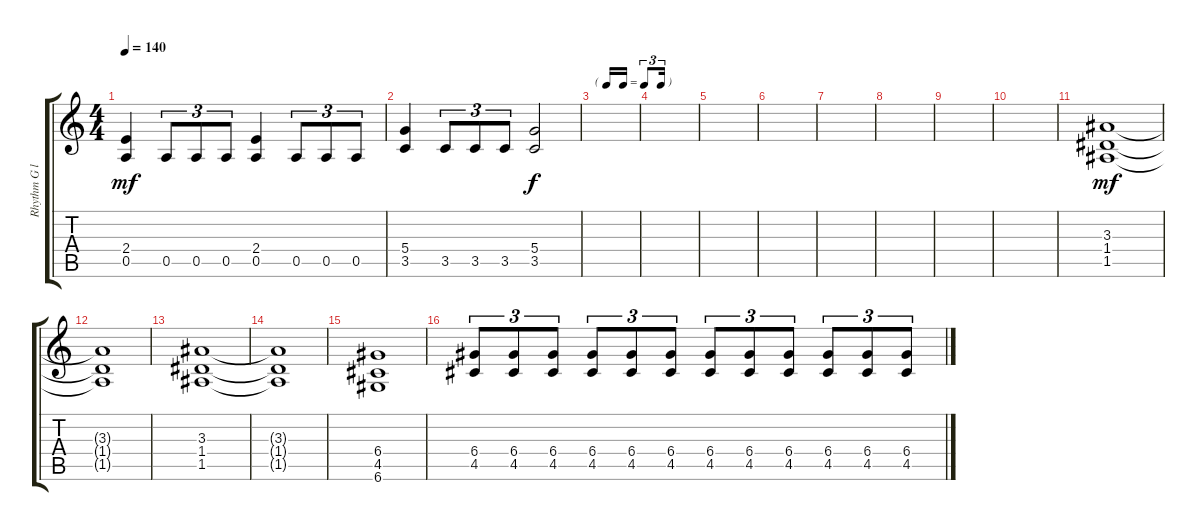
\track ("Rhythm G left" "Rhythm G l") {instrument overdrivenguitar}
\staff {score tabs}
\tuning (E4 B3 G3 D3 A2 D2) {hide}
\ts (4 4)
\tempo 140
\clef g2
\ks c
(2.4 0.5).4{dy mf} 0.5.8{tu (3 2)} 0.5.8{tu (3 2)} 0.5.8{tu (3 2)} (2.4 0.5).4 0.5.8{tu (3 2)} 0.5.8{tu (3 2)} 0.5.8{tu (3 2)} |
(5.4 3.5).4 3.5.8{tu (3 2)} 3.5.8{tu (3 2)} 3.5.8{tu (3 2)} (5.4 3.5).2{dy f} |
\tf triplet16th
|
|
|
|
|
|
|
|
(3.3 1.4 1.5).1{dy mf} |
(3.3{t} 1.4{t} 1.5{t}).1 |
(3.3 1.4 1.5).1 |
(3.3{t} 1.4{t} 1.5{t}).1 |
(6.4 4.5 6.6).1 |
(6.4 4.5).8{tu (3 2)} (6.4 4.5).8{tu (3 2)} (6.4 4.5).8{tu (3 2)} (6.4 4.5).8{tu (3 2)} (6.4 4.5).8{tu (3 2)} (6.4 4.5).8{tu (3 2)} (6.4 4.5).8{tu (3 2)} (6.4 4.5).8{tu (3 2)} (6.4 4.5).8{tu (3 2)} (6.4 4.5).8{tu (3 2)} (6.4 4.5).8{tu (3 2)} (6.4 4.5).8{tu (3 2)}
